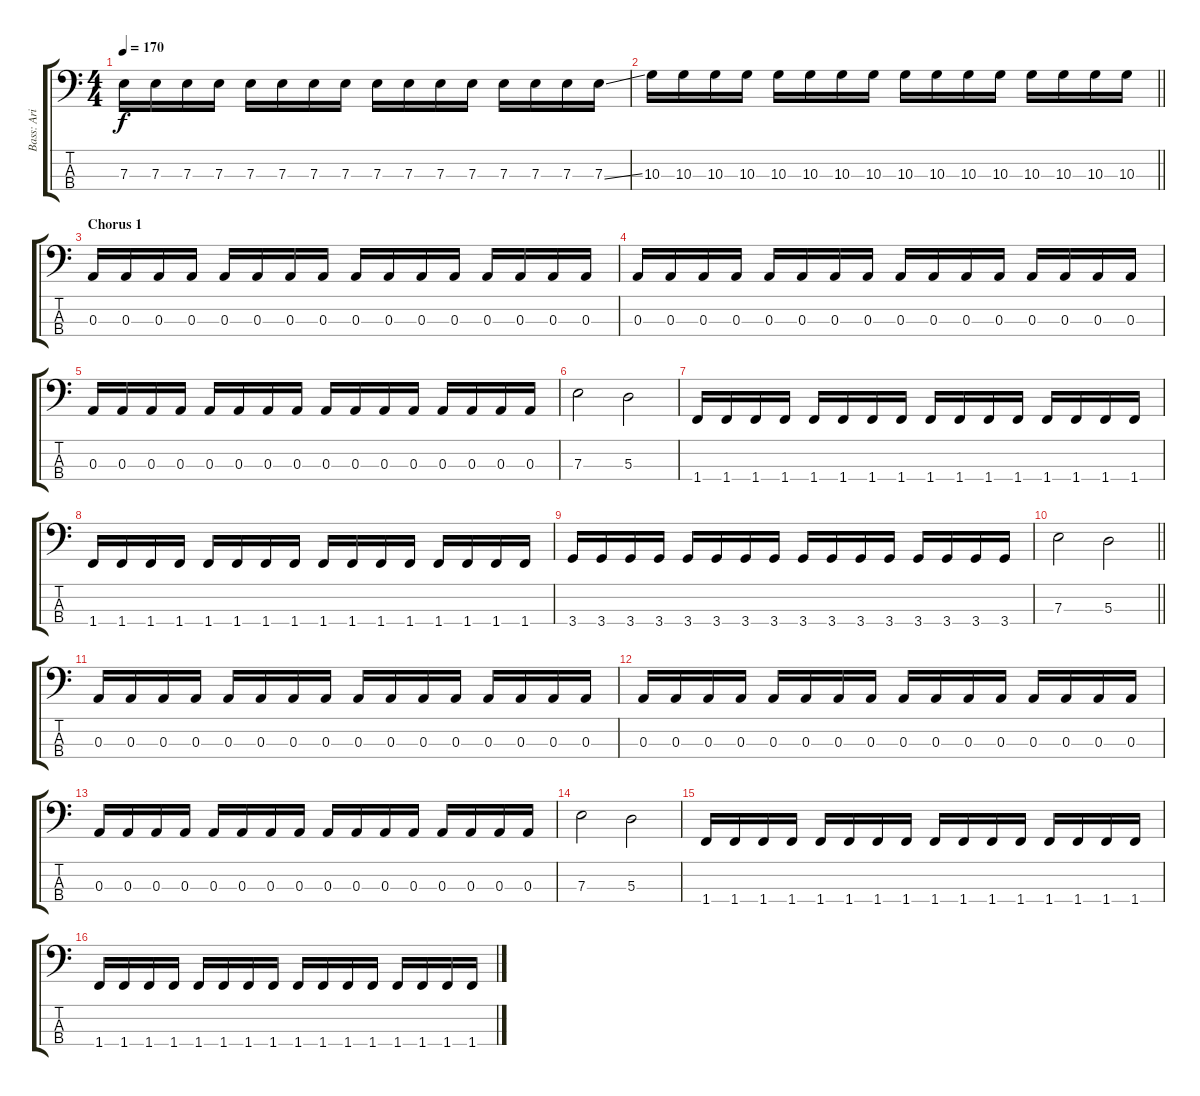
\track ("Bass: Ari Katajamäki" "Bass: Ari ") {instrument electricbassfinger}
\staff {score tabs}
\tuning (G2 D2 A1 E1) {hide}
\ts (4 4)
\tempo 170
\clef f4
\ks aminor
7.3.16{dy f} 7.3.16 7.3.16 7.3.16 7.3.16 7.3.16 7.3.16 7.3.16 7.3.16 7.3.16 7.3.16 7.3.16 7.3.16 7.3.16 7.3.16 7.3{ss}.16 |
\barLineRight lightlight
10.3.16 10.3.16 10.3.16 10.3.16 10.3.16 10.3.16 10.3.16 10.3.16 10.3.16 10.3.16 10.3.16 10.3.16 10.3.16 10.3.16 10.3.16 10.3.16 |
\section ("" "Chorus 1")
0.3.16 0.3.16 0.3.16 0.3.16 0.3.16 0.3.16 0.3.16 0.3.16 0.3.16 0.3.16 0.3.16 0.3.16 0.3.16 0.3.16 0.3.16 0.3.16 |
0.3.16 0.3.16 0.3.16 0.3.16 0.3.16 0.3.16 0.3.16 0.3.16 0.3.16 0.3.16 0.3.16 0.3.16 0.3.16 0.3.16 0.3.16 0.3.16 |
0.3.16 0.3.16 0.3.16 0.3.16 0.3.16 0.3.16 0.3.16 0.3.16 0.3.16 0.3.16 0.3.16 0.3.16 0.3.16 0.3.16 0.3.16 0.3.16 |
7.3.2 5.3.2 |
1.4.16 1.4.16 1.4.16 1.4.16 1.4.16 1.4.16 1.4.16 1.4.16 1.4.16 1.4.16 1.4.16 1.4.16 1.4.16 1.4.16 1.4.16 1.4.16 |
1.4.16 1.4.16 1.4.16 1.4.16 1.4.16 1.4.16 1.4.16 1.4.16 1.4.16 1.4.16 1.4.16 1.4.16 1.4.16 1.4.16 1.4.16 1.4.16 |
3.4.16 3.4.16 3.4.16 3.4.16 3.4.16 3.4.16 3.4.16 3.4.16 3.4.16 3.4.16 3.4.16 3.4.16 3.4.16 3.4.16 3.4.16 3.4.16 |
\barLineRight lightlight
7.3.2 5.3.2 |
0.3.16 0.3.16 0.3.16 0.3.16 0.3.16 0.3.16 0.3.16 0.3.16 0.3.16 0.3.16 0.3.16 0.3.16 0.3.16 0.3.16 0.3.16 0.3.16 |
0.3.16 0.3.16 0.3.16 0.3.16 0.3.16 0.3.16 0.3.16 0.3.16 0.3.16 0.3.16 0.3.16 0.3.16 0.3.16 0.3.16 0.3.16 0.3.16 |
0.3.16 0.3.16 0.3.16 0.3.16 0.3.16 0.3.16 0.3.16 0.3.16 0.3.16 0.3.16 0.3.16 0.3.16 0.3.16 0.3.16 0.3.16 0.3.16 |
7.3.2 5.3.2 |
1.4.16 1.4.16 1.4.16 1.4.16 1.4.16 1.4.16 1.4.16 1.4.16 1.4.16 1.4.16 1.4.16 1.4.16 1.4.16 1.4.16 1.4.16 1.4.16 |
1.4.16 1.4.16 1.4.16 1.4.16 1.4.16 1.4.16 1.4.16 1.4.16 1.4.16 1.4.16 1.4.16 1.4.16 1.4.16 1.4.16 1.4.16 1.4.16
